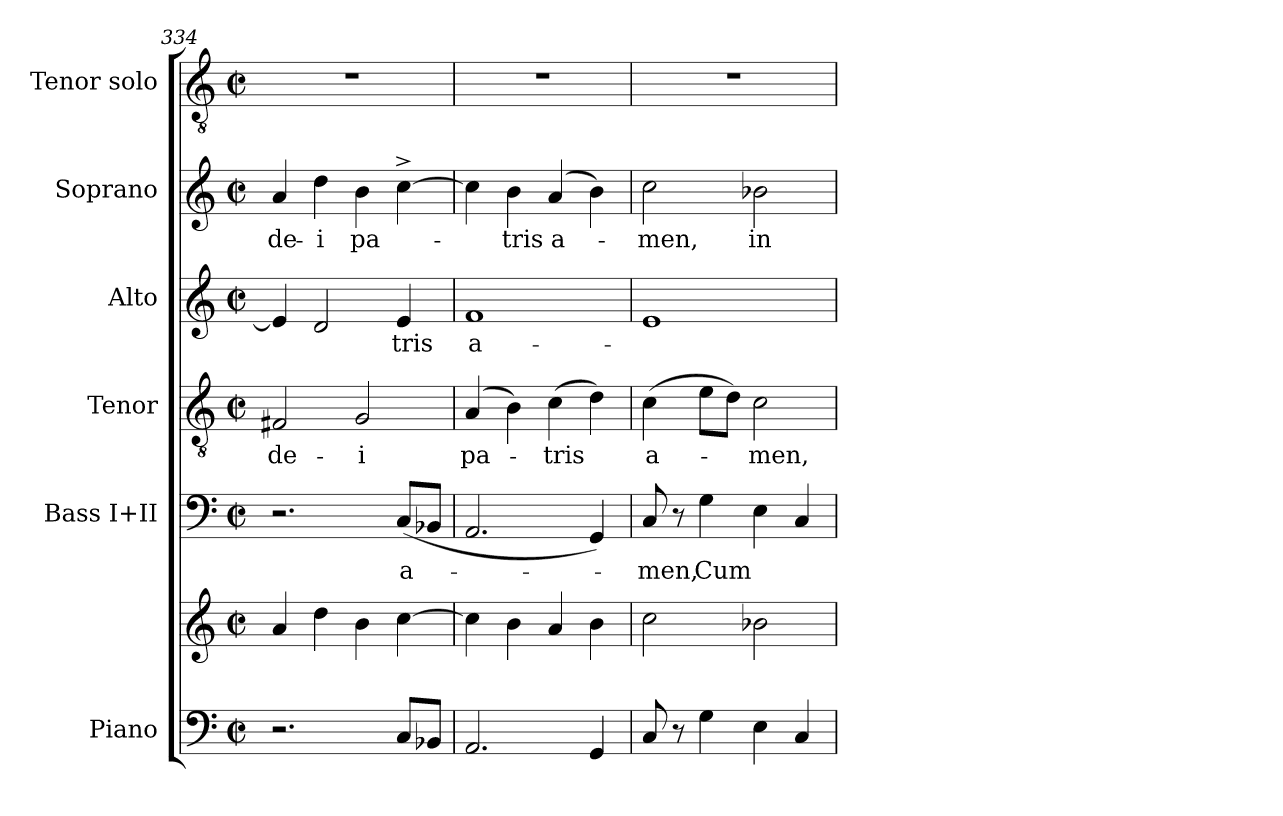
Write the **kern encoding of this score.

**kern	**kern	**kern	**text	**kern	**text	**kern	**text	**kern	**text	**kern
*part6	*part6	*part5	*part5	*part4	*part4	*part3	*part3	*part2	*part2	*part1
*staff7	*staff6	*staff5	*staff5	*staff4	*staff4	*staff3	*staff3	*staff2	*staff2	*staff1
*I"Piano	*	*I"Bass I+II	*	*I"Tenor	*	*I"Alto	*	*I"Soprano	*	*I"Tenor solo
*I'Pno.	*	*I'B.I+II	*	*I'T.	*	*I'A.	*	*I'S.	*	*I'T.s
*clefF4	*clefG2	*clefF4	*	*clefGv2	*	*clefG2	*	*clefG2	*	*clefGv2
*k[]	*k[]	*k[]	*	*k[]	*	*k[]	*	*k[]	*	*k[]
*M2/2	*M2/2	*M2/2	*	*M2/2	*	*M2/2	*	*M2/2	*	*M2/2
*met(c|)	*met(c|)	*met(c|)	*	*met(c|)	*	*met(c|)	*	*met(c|)	*	*met(c|)
=334	=334	=334	=334	=334	=334	=334	=334	=334	=334	=334
2.r	4a/	2.r	.	2F#X/	de-	4e/]	.	4a/	de-	1r
.	4dd\	.	.	.	.	2d/	.	4dd\	-i	.
.	4b\	.	.	2G/	-i	.	.	4b\	pa-	.
8C/L	[4cc\	(>8C/L	a-	.	.	4e/	-tris	[4cc^\	.	.
8BB-X/J	.	8BB-X/J	.	.	.	.	.	.	.	.
=335	=335	=335	=335	=335	=335	=335	=335	=335	=335	=335
2.AA/	4cc\]	2.AA/	.	(4A/	pa-	1f	a-	4cc\]	.	1r
.	4b\	.	.	4B\)	.	.	.	4b\	-tris	.
.	4a/	.	.	(4c\	-tris	.	.	(4a/	a-	.
4GG/	4b\	4GG/)	.	4d\)	.	.	.	4b\)	.	.
=336	=336	=336	=336	=336	=336	=336	=336	=336	=336	=336
8C/	2cc\	8C/	-men,	(4c\	a-	1e	.	2cc\	-men,	1r
8r	.	8r	.	.	.	.	.	.	.	.
4G\	.	4G\	Cum	8e\L	.	.	.	.	.	.
.	.	.	.	8d\J)	.	.	.	.	.	.
4E\	2b-X\	4E\	.	2c\	-men,	.	.	2b-X\	in	.
4C/	.	4C/	.	.	.	.	.	.	.	.
=	=	=	=	=	=	=	=	=	=	=
*-	*-	*-	*-	*-	*-	*-	*-	*-	*-	*-
